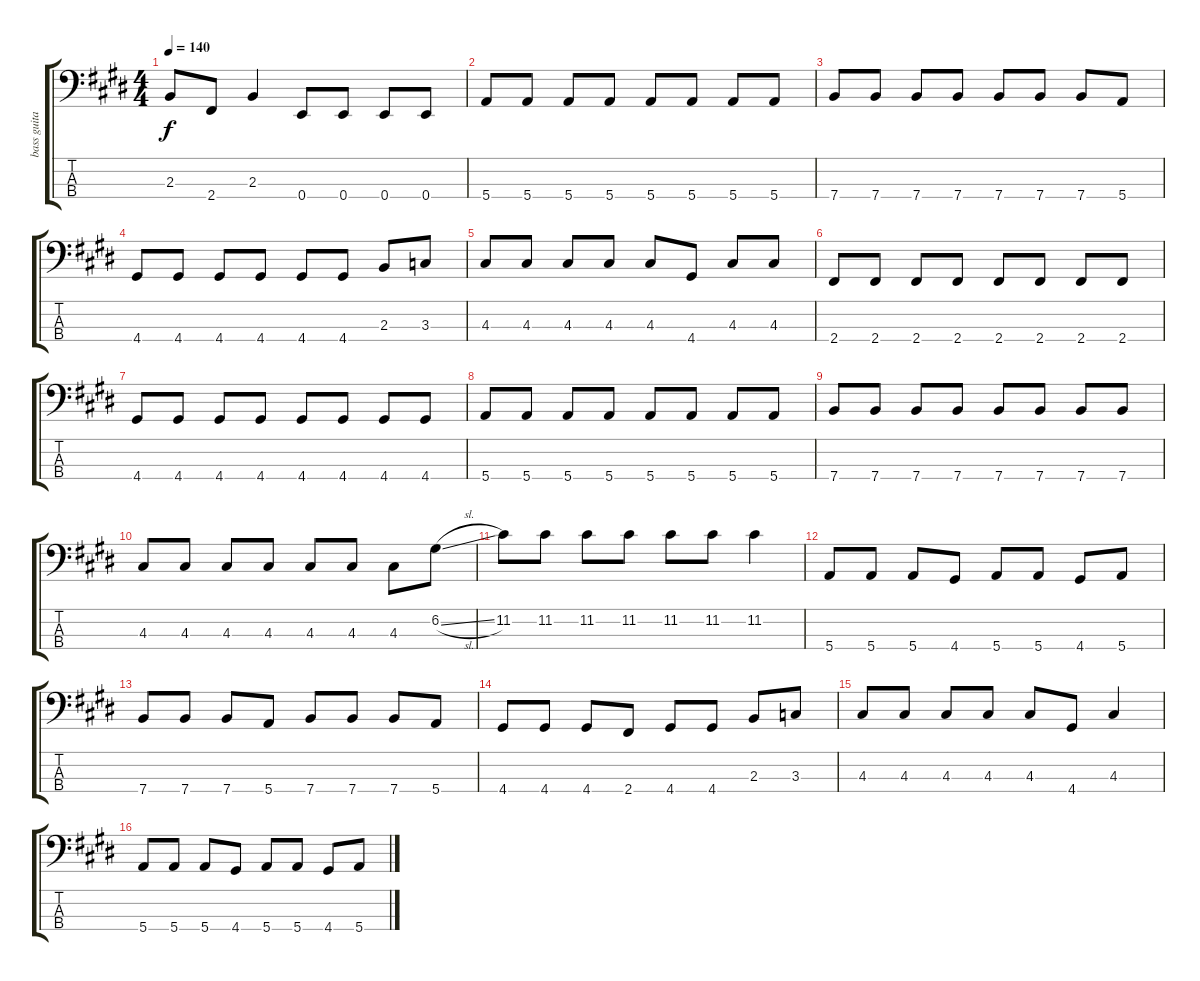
\track ("bass guitar" "bass guita") {instrument electricbassfinger}
\staff {score tabs}
\tuning (G2 D2 A1 E1) {hide}
\ts (4 4)
\tempo 140
\clef f4
\ks e
2.3.8{dy f} 2.4.8 2.3.4 0.4.8 0.4.8 0.4.8 0.4.8 |
5.4.8 5.4.8 5.4.8 5.4.8 5.4.8 5.4.8 5.4.8 5.4.8 |
7.4.8 7.4.8 7.4.8 7.4.8 7.4.8 7.4.8 7.4.8 5.4.8 |
4.4.8 4.4.8 4.4.8 4.4.8 4.4.8 4.4.8 2.3.8 3.3.8 |
4.3.8 4.3.8 4.3.8 4.3.8 4.3.8 4.4.8 4.3.8 4.3.8 |
2.4.8 2.4.8 2.4.8 2.4.8 2.4.8 2.4.8 2.4.8 2.4.8 |
4.4.8 4.4.8 4.4.8 4.4.8 4.4.8 4.4.8 4.4.8 4.4.8 |
5.4.8 5.4.8 5.4.8 5.4.8 5.4.8 5.4.8 5.4.8 5.4.8 |
7.4.8 7.4.8 7.4.8 7.4.8 7.4.8 7.4.8 7.4.8 7.4.8 |
4.3.8 4.3.8 4.3.8 4.3.8 4.3.8 4.3.8 4.3.8 6.2{sl}.8 |
11.2.8 11.2.8 11.2.8 11.2.8 11.2.8 11.2.8 11.2.4 |
5.4.8 5.4.8 5.4.8 4.4.8 5.4.8 5.4.8 4.4.8 5.4.8 |
7.4.8 7.4.8 7.4.8 5.4.8 7.4.8 7.4.8 7.4.8 5.4.8 |
4.4.8 4.4.8 4.4.8 2.4.8 4.4.8 4.4.8 2.3.8 3.3.8 |
4.3.8 4.3.8 4.3.8 4.3.8 4.3.8 4.4.8 4.3.4 |
5.4.8 5.4.8 5.4.8 4.4.8 5.4.8 5.4.8 4.4.8 5.4.8
